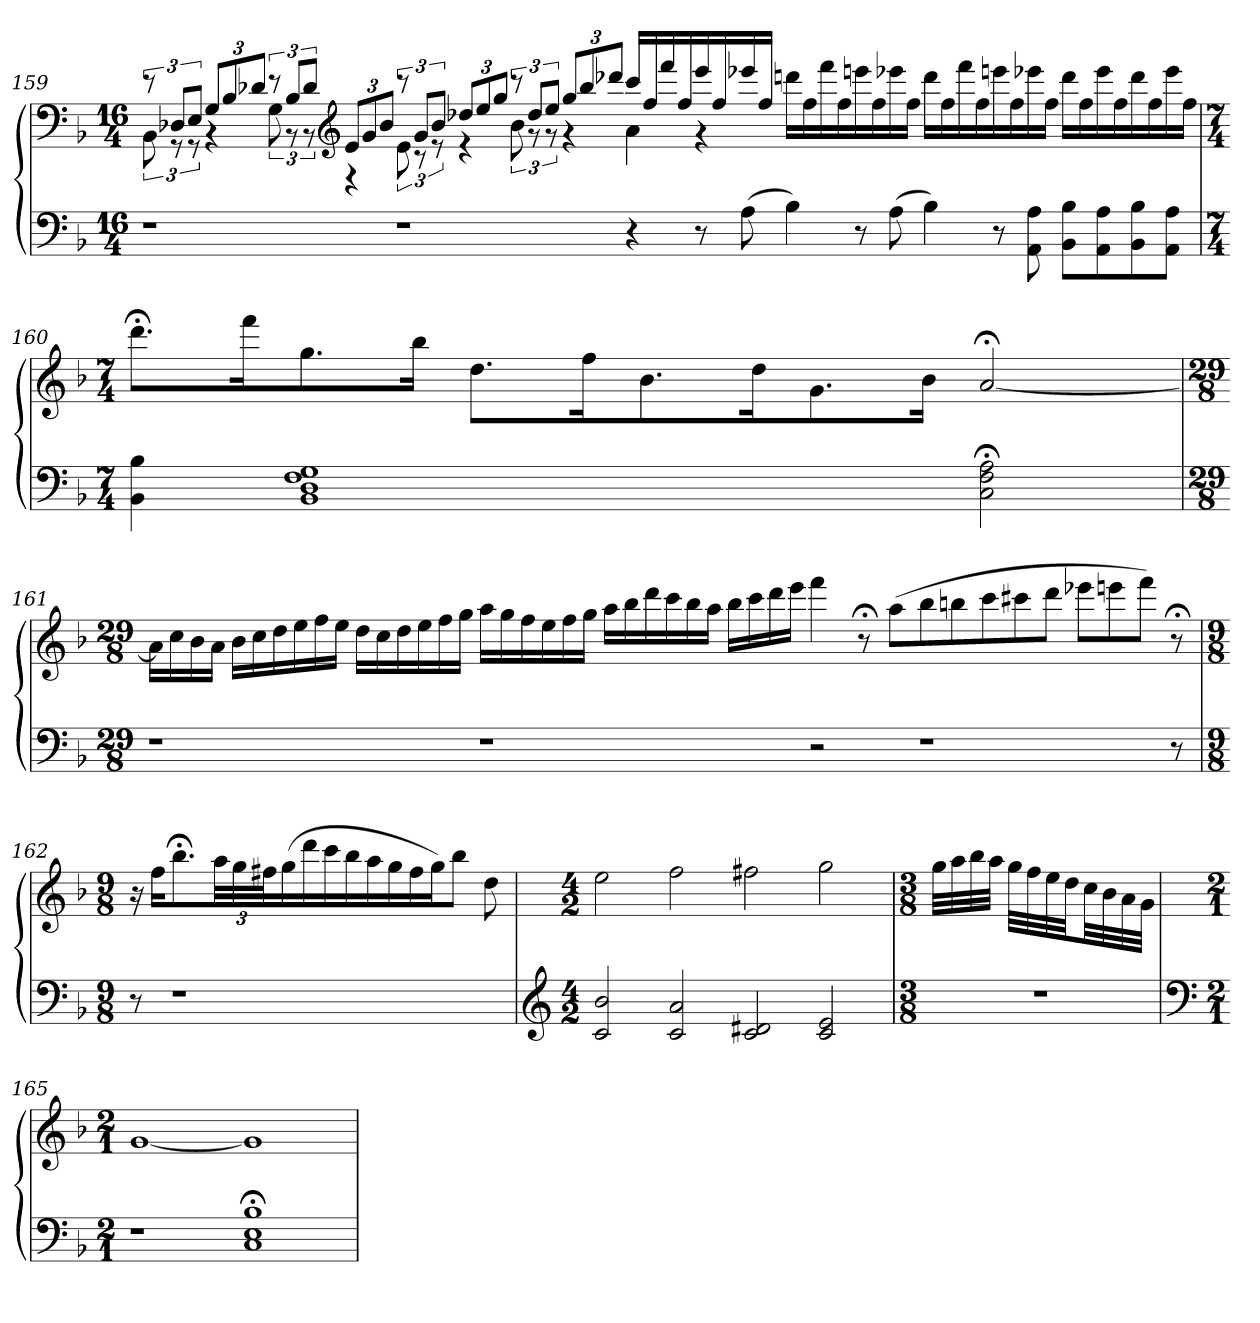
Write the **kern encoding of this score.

**kern	**kern
*part1	*part1
*staff2	*staff1
*clefF4	*clefF4
*k[b-]	*k[b-]
*F:	*F:
*M16/4	*M16/4
=159	=159
*	*^
1r	12r	12BB-
.	12D-XL	12r
.	12EJ	12r
.	12GL	4r
.	12B-	.
.	12d-XJ	.
.	12r	12G
.	12B-L	12r
.	12d-J	12r
*	*clefG2	*
.	12eL	4r
.	12g	.
.	12b-J	.
1r	12r	12e
.	12gL	12r
.	12b-J	12r
.	12dd-XL	4r
.	12ee	.
.	12ggJ	.
.	12r	12b-
.	12dd-L	12r
.	12eeJ	12r
.	12ggL	4r
.	12bb-	.
.	12ddd-XJ	.
4r	16cccLL	4a
.	16ff	.
.	16fff	.
.	16ff	.
8r	16eee	4r
.	16ff	.
(8A	16eee-X	.
.	16ffJJ	.
4B-)	16dddnLL	1.ryy
.	16ff	.
.	16fff	.
.	16ff	.
8r	16eeen	.
.	16ff	.
(8A	16eee-X	.
.	16ffJJ	.
4B-)	16dddLL	.
.	16ff	.
.	16fff	.
.	16ff	.
8r	16eeen	.
.	16ff	.
8AA 8A	16eee-X	.
.	16ffJJ	.
8BB- 8B-L	16dddLL	.
.	16ff	.
8AA 8A	16eee-	.
.	16ff	.
8BB- 8B-	16ddd	.
.	16ff	.
8AA 8AJ	16eee-	.
.	16ffJJ	.
*	*v	*v
=160	=160
*M7/4	*M7/4
4BB- 4B-	8.ddd;<L
.	16fffK
1BB- 1D 1F 1G	8.gg
.	16bb-Jk
.	8.ddL
.	16ffK
.	8.b-
.	16ddK
.	8.g
.	16b-Jk
2C;< 2F;< 2A;<	[2a;<
=161	=161
*M29/8	*M29/8
1r	16aLL]
.	16cc
.	16b-
.	16aJJ
.	16b-LL
.	16cc
.	16dd
.	16ee
.	16ff
.	16eeJJ
.	16ddLL
.	16cc
.	16dd
.	16ee
.	16ff
.	16ggJJ
1r	16aaLL
.	16gg
.	16ff
.	16ee
.	16ff
.	16ggJJ
.	16aaLL
.	16bb-
.	16ddd
.	16ccc
.	16bb-
.	16aaJJ
.	16bb-LL
.	16ccc
.	16ddd
.	16eeeJJ
2r	4fff
.	8r;<
.	(8aaL
1r	8bb-
.	8bbn
.	8ccc
.	8ccc#X
.	8dddJ
.	8eee-XL
.	8eeen
.	8fffJ)
8r	8r;<
=162	=162
*M9/8	*M9/8
8r	16r
.	16ffKL
1r	8.bb-;<
.	48aaLL
.	48gg
.	48ff#XJ
.	(16gg
.	16ddd
.	16ccc
.	16bb-
.	16aa
.	16gg
.	16ff#
.	16ggJ)
.	8bb-J
.	8dd
=163	=163
*clefG2	*
*M4/2	*M4/2
2c 2b-	2ee
2c 2a	2ff
2c 2d#X	2ff#X
2c 2e	2gg
=164	=164
*M3/8	*M3/8
4.r	32ggLLL
.	32aa
.	32bb-
.	32aaJJJ
.	32ggLLL
.	32ff
.	32ee
.	32ddJJ
.	32ccLL
.	32b-
.	32a
.	32gJJJ
=165	=165
*clefF4	*
*M2/1	*M2/1
1r	[1g
1C;< 1E;< 1B-;<	1g]
=	=
*-	*-
